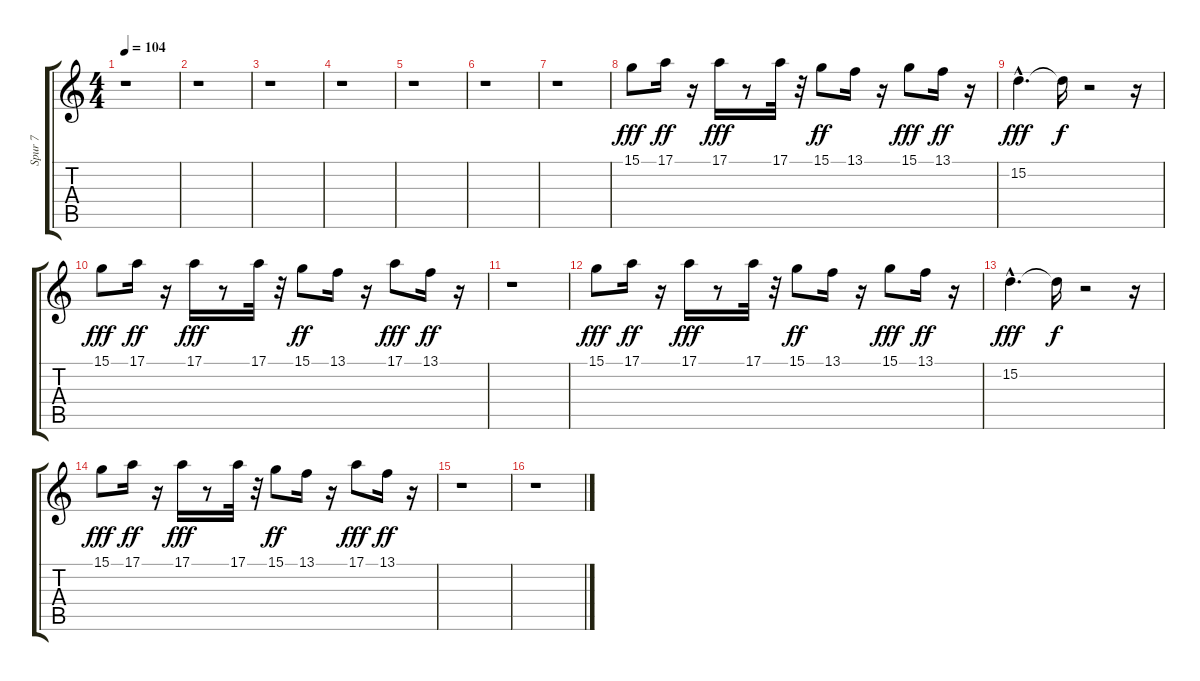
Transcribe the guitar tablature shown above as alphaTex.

\track ("Spur 7" "Spur 7") {instrument panflute}
\staff {score tabs}
\tuning (E4 B3 G3 D3 A2 E2) {hide}
\ts (4 4)
\tempo 104
\clef g2
\ks c
r.1{dy fff} |
r.1 |
r.1 |
r.1 |
r.1 |
r.1 |
r.1 |
15.1.8 17.1.16{dy ff} r.16 17.1.16{dy fff} r.8 17.1.32 r.32 15.1.8{dy ff} 13.1.16 r.16 15.1.8{dy fff} 13.1.16{dy ff} r.16 |
15.2{hac}.4{d dy fff} 15.2{t}.16{dy f} r.2 r.16 |
15.1.8{dy fff} 17.1.16{dy ff} r.16 17.1.16{dy fff} r.8 17.1.32 r.32 15.1.8{dy ff} 13.1.16 r.16 17.1.8{dy fff} 13.1.16{dy ff} r.16 |
r.1 |
15.1.8{dy fff} 17.1.16{dy ff} r.16 17.1.16{dy fff} r.8 17.1.32 r.32 15.1.8{dy ff} 13.1.16 r.16 15.1.8{dy fff} 13.1.16{dy ff} r.16 |
15.2{hac}.4{d dy fff} 15.2{t}.16{dy f} r.2 r.16 |
15.1.8{dy fff} 17.1.16{dy ff} r.16 17.1.16{dy fff} r.8 17.1.32 r.32 15.1.8{dy ff} 13.1.16 r.16 17.1.8{dy fff} 13.1.16{dy ff} r.16 |
r.1 |
r.1
